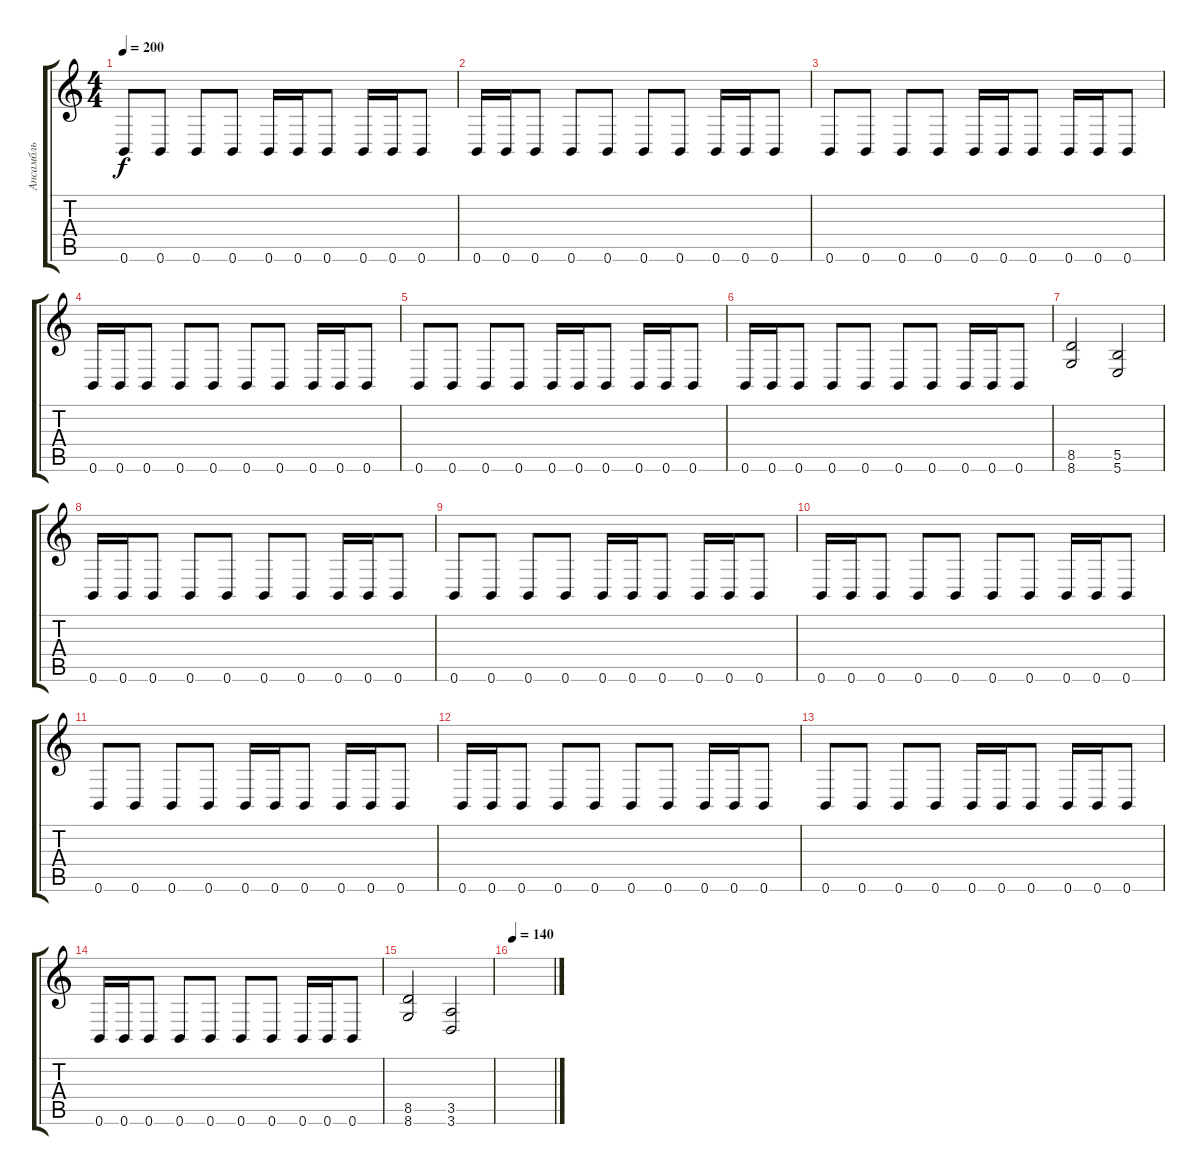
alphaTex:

\track ("Ансамбль" "Ансамбль") {instrument distortionguitar}
\staff {score tabs}
\tuning (Db4 Ab3 E3 B2 Gb2 B1) {hide}
\ts (4 4)
\tempo 200
\clef g2
\ks c
0.6.8{dy f} 0.6.8 0.6.8 0.6.8 0.6.16 0.6.16 0.6.8 0.6.16 0.6.16 0.6.8 |
0.6.16 0.6.16 0.6.8 0.6.8 0.6.8 0.6.8 0.6.8 0.6.16 0.6.16 0.6.8 |
0.6.8 0.6.8 0.6.8 0.6.8 0.6.16 0.6.16 0.6.8 0.6.16 0.6.16 0.6.8 |
0.6.16 0.6.16 0.6.8 0.6.8 0.6.8 0.6.8 0.6.8 0.6.16 0.6.16 0.6.8 |
0.6.8 0.6.8 0.6.8 0.6.8 0.6.16 0.6.16 0.6.8 0.6.16 0.6.16 0.6.8 |
0.6.16 0.6.16 0.6.8 0.6.8 0.6.8 0.6.8 0.6.8 0.6.16 0.6.16 0.6.8 |
(8.5 8.6).2 (5.5 5.6).2 |
0.6.16 0.6.16 0.6.8 0.6.8 0.6.8 0.6.8 0.6.8 0.6.16 0.6.16 0.6.8 |
0.6.8 0.6.8 0.6.8 0.6.8 0.6.16 0.6.16 0.6.8 0.6.16 0.6.16 0.6.8 |
0.6.16 0.6.16 0.6.8 0.6.8 0.6.8 0.6.8 0.6.8 0.6.16 0.6.16 0.6.8 |
0.6.8 0.6.8 0.6.8 0.6.8 0.6.16 0.6.16 0.6.8 0.6.16 0.6.16 0.6.8 |
0.6.16 0.6.16 0.6.8 0.6.8 0.6.8 0.6.8 0.6.8 0.6.16 0.6.16 0.6.8 |
0.6.8 0.6.8 0.6.8 0.6.8 0.6.16 0.6.16 0.6.8 0.6.16 0.6.16 0.6.8 |
0.6.16 0.6.16 0.6.8 0.6.8 0.6.8 0.6.8 0.6.8 0.6.16 0.6.16 0.6.8 |
(8.5 8.6).2 (3.5 3.6).2 |
\tempo 140
